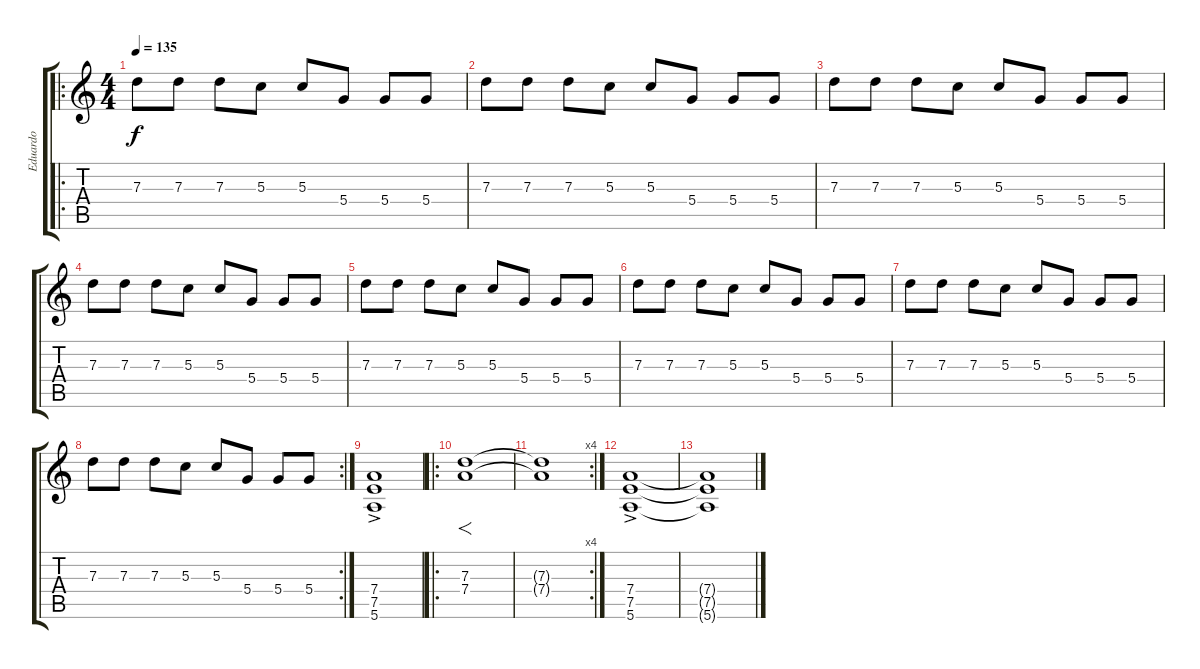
\track ("Eduardo" "Eduardo") {instrument overdrivenguitar}
\staff {score tabs}
\tuning (E4 B3 G3 D3 A2 E2) {hide}
\ro
\ts (4 4)
\tempo 135
\clef g2
\ks c
7.3.8{dy f} 7.3.8 7.3.8 5.3.8 5.3.8 5.4.8 5.4.8 5.4.8 |
7.3.8 7.3.8 7.3.8 5.3.8 5.3.8 5.4.8 5.4.8 5.4.8 |
7.3.8 7.3.8 7.3.8 5.3.8 5.3.8 5.4.8 5.4.8 5.4.8 |
7.3.8 7.3.8 7.3.8 5.3.8 5.3.8 5.4.8 5.4.8 5.4.8 |
7.3.8 7.3.8 7.3.8 5.3.8 5.3.8 5.4.8 5.4.8 5.4.8 |
7.3.8 7.3.8 7.3.8 5.3.8 5.3.8 5.4.8 5.4.8 5.4.8 |
7.3.8 7.3.8 7.3.8 5.3.8 5.3.8 5.4.8 5.4.8 5.4.8 |
\rc 2
7.3.8 7.3.8 7.3.8 5.3.8 5.3.8 5.4.8 5.4.8 5.4.8 |
(7.4{ac} 7.5{ac} 5.6{ac}).1 |
\ro
(7.3 7.4).1{f} |
\rc 4
(7.3{t} 7.4{t}).1 |
(7.4{ac} 7.5{ac} 5.6{ac}).1 |
(7.4{t} 7.5{t} 5.6{t}).1
